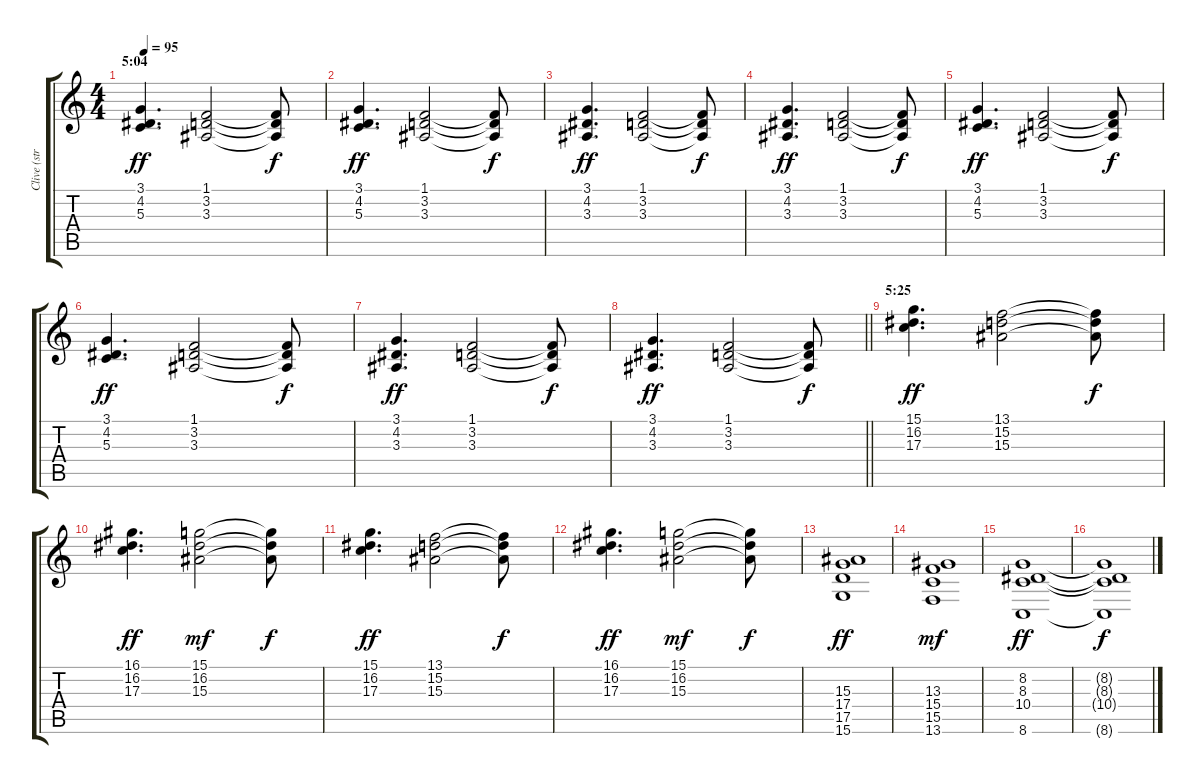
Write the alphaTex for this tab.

\track ("Clive (strings)" "Clive (str") {instrument choiraahs}
\staff {score tabs}
\tuning (E4 B3 G3 D3 A2 E2) {hide}
\ts (4 4)
\section ("" "5:04")
\tempo 95
\clef g2
\ks c
(3.1 4.2 5.3).4{d dy ff instrument synthstrings1} (1.1 3.2 3.3).2 (1.1{t} 3.2{t} 3.3{t}).8{dy f} |
(3.1 4.2 5.3).4{d dy ff} (1.1 3.2 3.3).2 (1.1{t} 3.2{t} 3.3{t}).8{dy f} |
(3.1 4.2 3.3).4{d dy ff} (1.1 3.2 3.3).2 (1.1{t} 3.2{t} 3.3{t}).8{dy f} |
(3.1 4.2 3.3).4{d dy ff} (1.1 3.2 3.3).2 (1.1{t} 3.2{t} 3.3{t}).8{dy f} |
(3.1 4.2 5.3).4{d dy ff} (1.1 3.2 3.3).2 (1.1{t} 3.2{t} 3.3{t}).8{dy f} |
(3.1 4.2 5.3).4{d dy ff} (1.1 3.2 3.3).2 (1.1{t} 3.2{t} 3.3{t}).8{dy f} |
(3.1 4.2 3.3).4{d dy ff} (1.1 3.2 3.3).2 (1.1{t} 3.2{t} 3.3{t}).8{dy f} |
\barLineRight lightlight
(3.1 4.2 3.3).4{d dy ff} (1.1 3.2 3.3).2 (1.1{t} 3.2{t} 3.3{t}).8{dy f} |
\section ("" "5:25")
(15.1 16.2 17.3).4{d dy ff} (13.1 15.2 15.3).2 (13.1{t} 15.2{t} 15.3{t}).8{dy f} |
(16.1 16.2 17.3).4{d dy ff} (15.1 16.2 15.3).2{dy mf} (15.1{t} 16.2{t} 15.3{t}).8{dy f} |
(15.1 16.2 17.3).4{d dy ff} (13.1 15.2 15.3).2 (13.1{t} 15.2{t} 15.3{t}).8{dy f} |
(16.1 16.2 17.3).4{d dy ff} (15.1 16.2 15.3).2{dy mf} (15.1{t} 16.2{t} 15.3{t}).8{dy f} |
(15.3 17.4 17.5 15.6).1{dy ff} |
(13.3 15.4 15.5 13.6).1{dy mf} |
(8.2 8.3 10.4 8.6).1{dy ff} |
(8.2{t} 8.3{t} 10.4{t} 8.6{t}).1{dy f}
